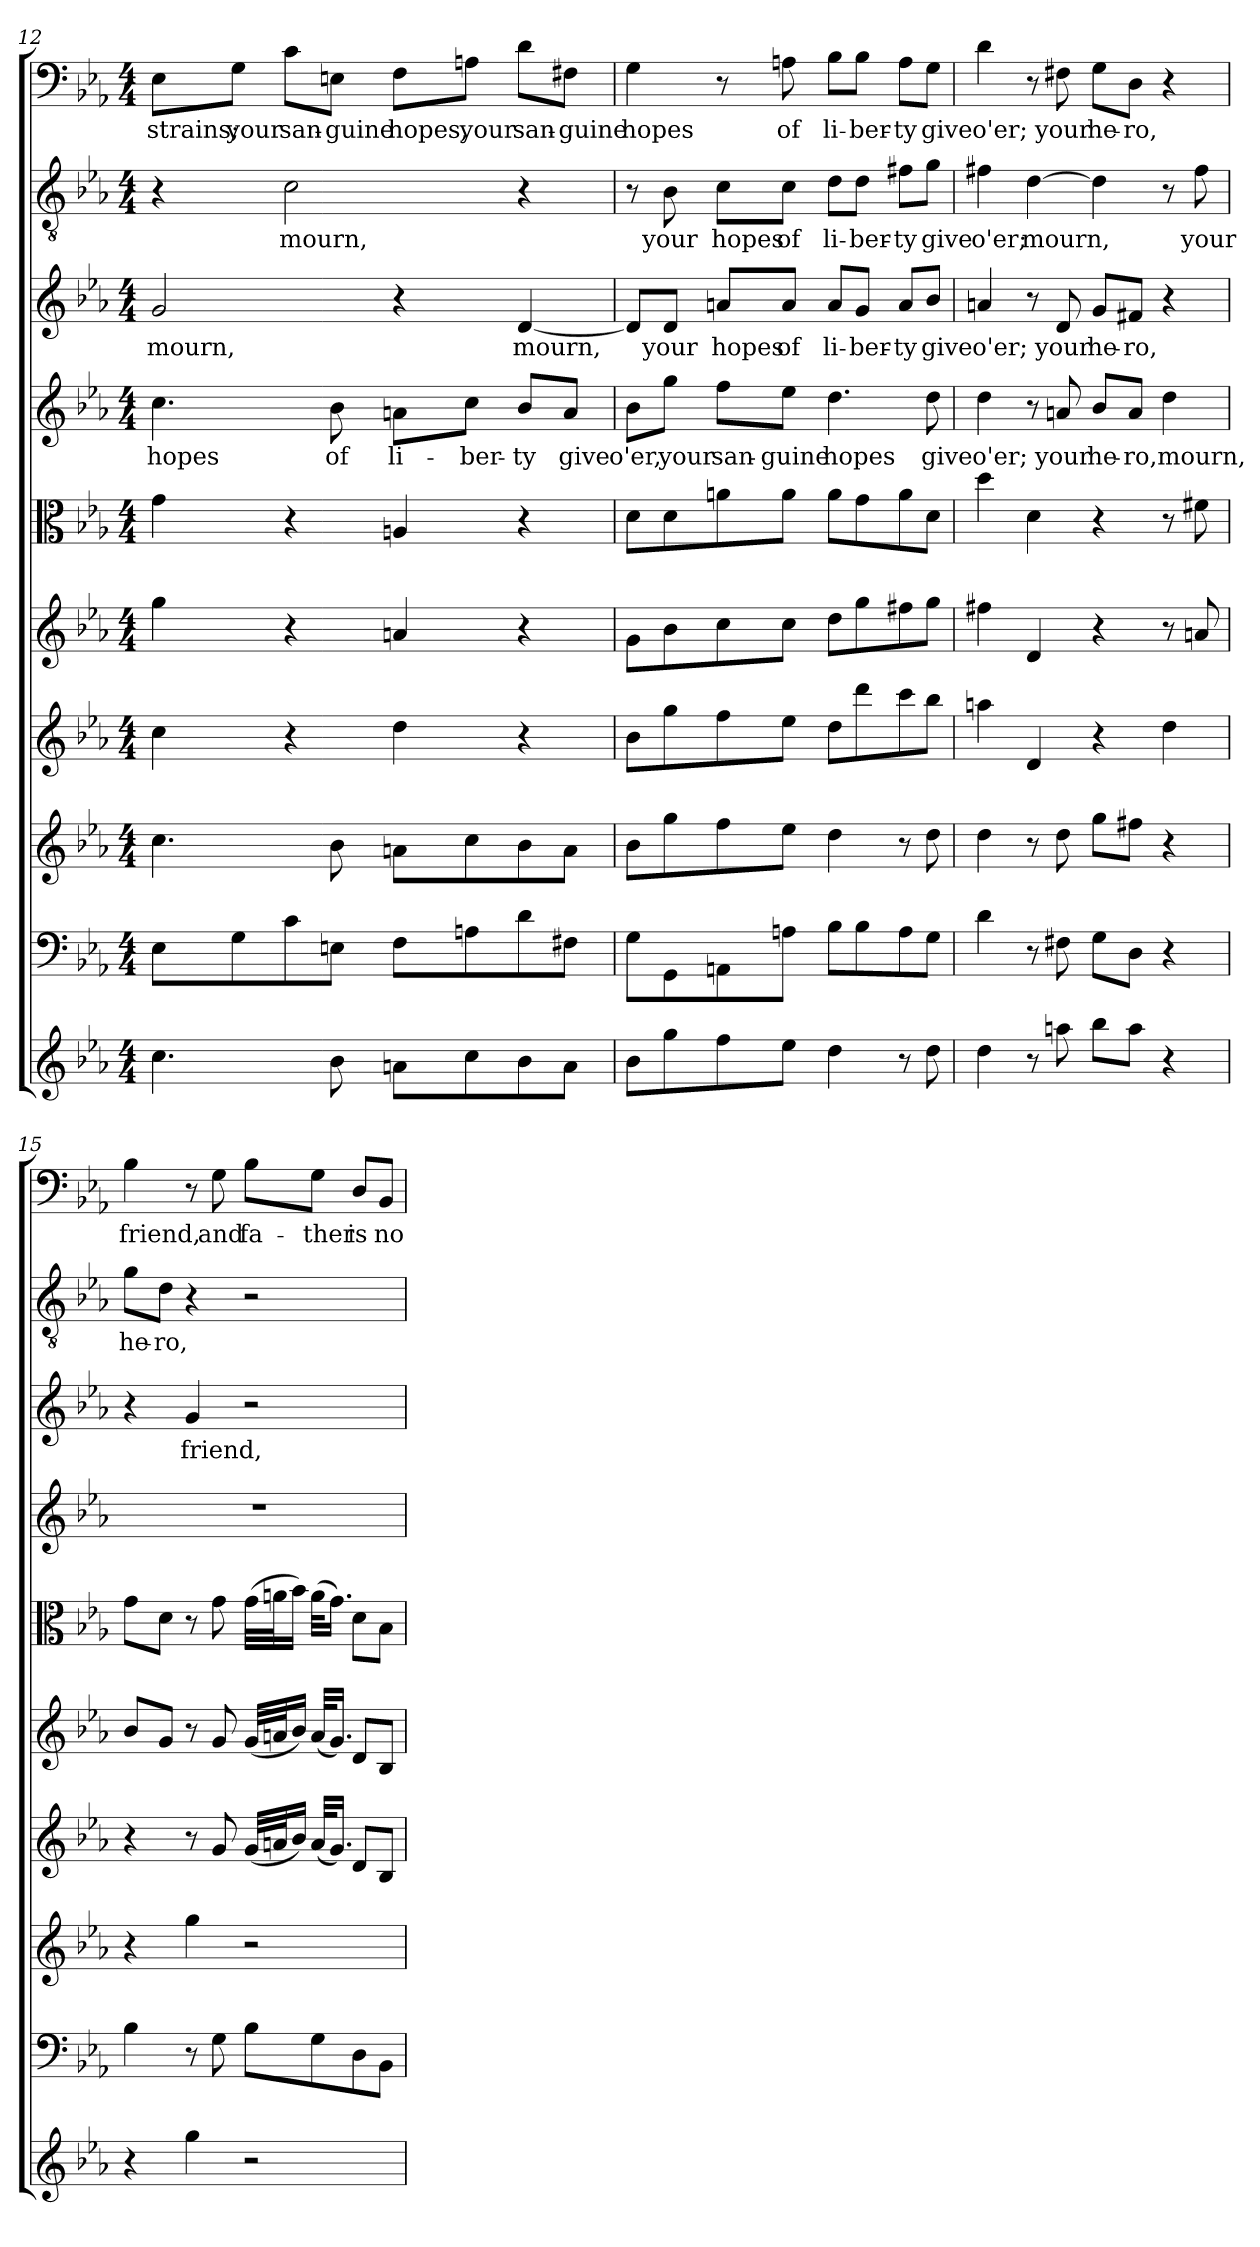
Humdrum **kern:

**kern	**kern	**kern	**kern	**kern	**kern	**kern	**text	**kern	**text	**kern	**text	**kern	**text
*part10	*part9	*part8	*part7	*part6	*part5	*part4	*part4	*part3	*part3	*part2	*part2	*part1	*part1
*staff10	*staff9	*staff8	*staff7	*staff6	*staff5	*staff4	*staff4	*staff3	*staff3	*staff2	*staff2	*staff1	*staff1
*clefG2	*clefF4	*clefG2	*clefG2	*clefG2	*clefC3	*clefG2	*	*clefG2	*	*clefGv2	*	*clefF4	*
*k[b-e-a-]	*k[b-e-a-]	*k[b-e-a-]	*k[b-e-a-]	*k[b-e-a-]	*k[b-e-a-]	*k[b-e-a-]	*	*k[b-e-a-]	*	*k[b-e-a-]	*	*k[b-e-a-]	*
*c:	*c:	*c:	*c:	*c:	*c:	*c:	*	*c:	*	*c:	*	*c:	*
*M4/4	*M4/4	*M4/4	*M4/4	*M4/4	*M4/4	*M4/4	*	*M4/4	*	*M4/4	*	*M4/4	*
=12	=12	=12	=12	=12	=12	=12	=12	=12	=12	=12	=12	=12	=12
4.cc\	8E-\L	4.cc\	4cc\	4gg\	4g\	4.cc\	hopes	2g/	mourn,	4r	.	8E-\L	strains;
.	8G\	.	.	.	.	.	.	.	.	.	.	8G\J	your
.	8c\	.	4r	4r	4r	.	.	.	.	2c\	mourn,	8c\L	san-
8b-\	8En\J	8b-\	.	.	.	8b-\	of	.	.	.	.	8En\J	-guine
8an\L	8F\L	8an\L	4dd\	4an/	4An/	8an\L	li-	4r	.	.	.	8F\L	hopes,
8cc\	8An\	8cc\	.	.	.	8cc\J	-ber-	.	.	.	.	8An\J	your
8b-\	8d\	8b-\	4r	4r	4r	8b-/L	-ty	[4d/	mourn,	4r	.	8d\L	san-
8a\J	8F#X\J	8a\J	.	.	.	8a/J	give	.	.	.	.	8F#X\J	-guine
=13	=13	=13	=13	=13	=13	=13	=13	=13	=13	=13	=13	=13	=13
8b-\L	8G\L	8b-\L	8b-\L	8g\L	8d\L	8b-\L	o'er,	8d/L]	.	8r	.	4G\	hopes
8gg\	8GG\	8gg\	8gg\	8b-\	8d\	8gg\J	your	8d/J	your	8B-\	your	.	.
8ff\	8AAn\	8ff\	8ff\	8cc\	8an\	8ff\L	san-	8an/L	hopes	8c\L	hopes	8r	.
8ee-\J	8An\J	8ee-\J	8ee-\J	8cc\J	8a\J	8ee-\J	-guine	8a/J	of	8c\J	of	8An\	of
4dd\	8B-\L	4dd\	8dd\L	8dd\L	8a\L	4.dd\	hopes	8a/L	li-	8d\L	li-	8B-\L	li-
.	8B-\	.	8ddd\	8gg\	8g\	.	.	8g/J	-ber-	8d\J	-ber-	8B-\J	-ber-
8r	8A\	8r	8ccc\	8ff#X\	8a\	.	.	8a/L	-ty	8f#X\L	-ty	8A\L	-ty
8dd\	8G\J	8dd\	8bb-\J	8gg\J	8d\J	8dd\	give	8b-/J	give	8g\J	give	8G\J	give
=14	=14	=14	=14	=14	=14	=14	=14	=14	=14	=14	=14	=14	=14
4dd\	4d\	4dd\	4aan\	4ff#X\	4dd\	4dd\	o'er;	4an/	o'er;	4f#X\	o'er;	4d\	o'er;
8r	8r	8r	4d/	4d/	4d\	8r	.	8r	.	[4d\	mourn,	8r	.
8aan\	8F#X\	8dd\	.	.	.	8an/	your	8d/	your	.	.	8F#X\	your
8bb-\L	8G\L	8gg\L	4r	4r	4r	8b-/L	he-	8g/L	he-	4d\]	.	8G\L	he-
8aa\J	8D\J	8ff#X\J	.	.	.	8a/J	-ro,	8f#X/J	-ro,	.	.	8D\J	-ro,
4r	4r	4r	4dd\	8r	8r	4dd\	mourn,	4r	.	8r	.	4r	.
.	.	.	.	8an/	8f#X\	.	.	.	.	8f#\	your	.	.
=15	=15	=15	=15	=15	=15	=15	=15	=15	=15	=15	=15	=15	=15
4r	4B-\	4r	4r	8b-/L	8g\L	1r	.	4r	.	8g\L	he-	4B-\	friend,
.	.	.	.	8g/J	8d\J	.	.	.	.	8d\J	-ro,	.	.
4gg\	8r	4gg\	8r	8r	8r	.	.	4g/	friend,	4r	.	8r	.
.	8G\	.	8g/	8g/	8g\	.	.	.	.	.	.	8G\	and
2r	8B-\L	2r	(32g/LLL	(32g/LLL	(32g\LLL	.	.	2r	.	2r	.	8B-\L	fa-
.	.	.	32an/J	32an/J	32an\J	.	.	.	.	.	.	.	.
.	.	.	16b-/JJ)	16b-/JJ)	16b-\JJ)	.	.	.	.	.	.	.	.
.	8G\	.	(32a/KLL	(32a/KLL	(32a\KLL	.	.	.	.	.	.	8G\J	-ther
.	.	.	16.g/JJ)	16.g/JJ)	16.g\JJ)	.	.	.	.	.	.	.	.
.	8D\	.	8d/L	8d/L	8d\L	.	.	.	.	.	.	8D/L	is
.	8BB-\J	.	8B-/J	8B-/J	8B-\J	.	.	.	.	.	.	8BB-/J	no
=	=	=	=	=	=	=	=	=	=	=	=	=	=
*-	*-	*-	*-	*-	*-	*-	*-	*-	*-	*-	*-	*-	*-
